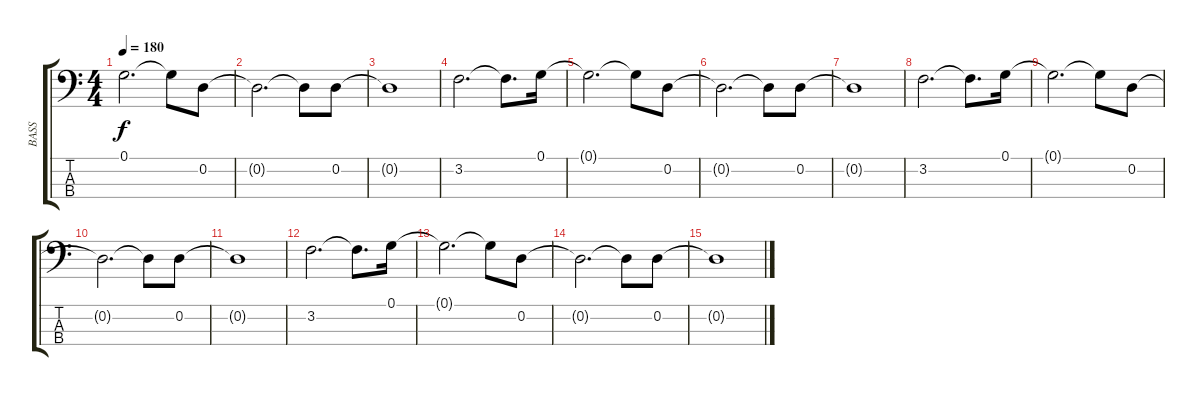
\track ("BASS" "BASS") {instrument synthbass2}
\staff {score tabs}
\tuning (G2 D2 A1 E1) {hide}
\ts (4 4)
\tempo 180
\clef f4
\ks c
0.1{t}.2{d dy f} 0.1{t}.8 0.2.8 |
0.2{t}.2{d} 0.2{t}.8 0.2.8 |
0.2{t}.1 |
3.2.2{d} 3.2{t}.8{d} 0.1.16 |
0.1{t}.2{d} 0.1{t}.8 0.2.8 |
0.2{t}.2{d} 0.2{t}.8 0.2.8 |
0.2{t}.1 |
3.2.2{d} 3.2{t}.8{d} 0.1.16 |
0.1{t}.2{d} 0.1{t}.8 0.2.8 |
0.2{t}.2{d} 0.2{t}.8 0.2.8 |
0.2{t}.1 |
3.2.2{d} 3.2{t}.8{d} 0.1.16 |
0.1{t}.2{d} 0.1{t}.8 0.2.8 |
0.2{t}.2{d} 0.2{t}.8 0.2.8 |
0.2{t}.1
